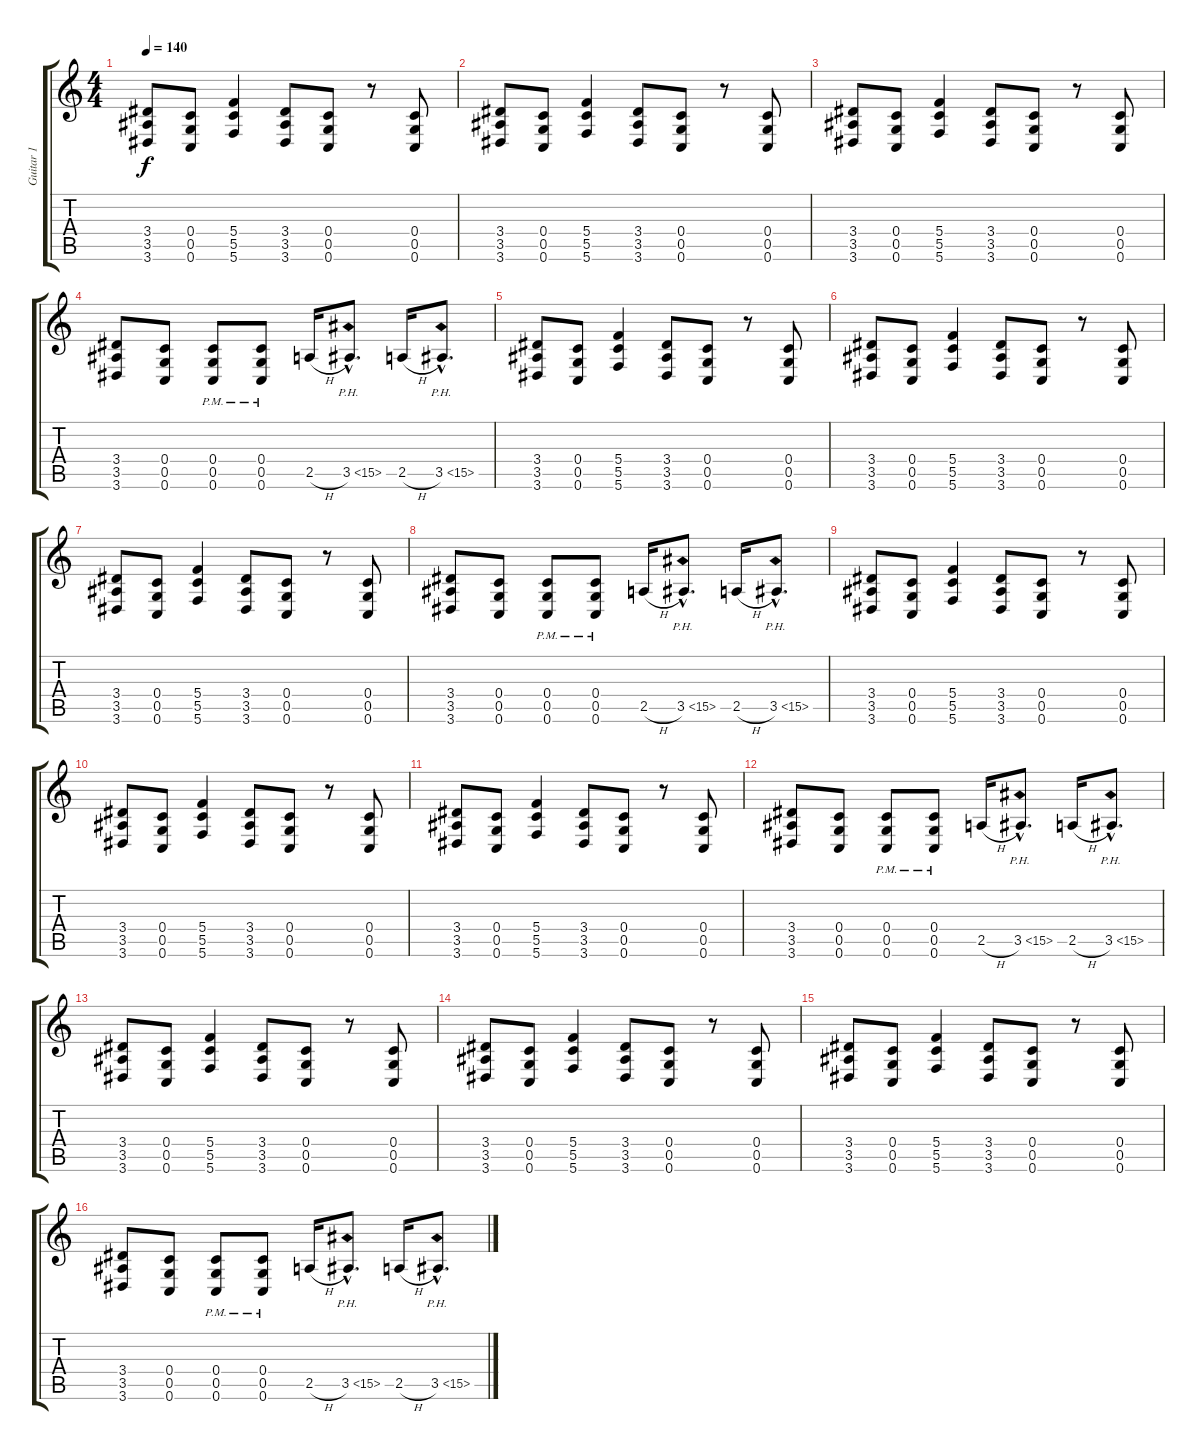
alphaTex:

\track ("Guitar 1" "Guitar 1") {instrument overdrivenguitar}
\staff {score tabs}
\tuning (D4 A3 F3 C3 G2 C2) {hide}
\ts (4 4)
\tempo 140
\clef g2
\ks c
(3.4 3.5 3.6).8{dy f} (0.4 0.5 0.6).8 (5.4 5.5 5.6).4 (3.4 3.5 3.6).8 (0.4 0.5 0.6).8 r.8 (0.4 0.5 0.6).8 |
(3.4 3.5 3.6).8 (0.4 0.5 0.6).8 (5.4 5.5 5.6).4 (3.4 3.5 3.6).8 (0.4 0.5 0.6).8 r.8 (0.4 0.5 0.6).8 |
(3.4 3.5 3.6).8 (0.4 0.5 0.6).8 (5.4 5.5 5.6).4 (3.4 3.5 3.6).8 (0.4 0.5 0.6).8 r.8 (0.4 0.5 0.6).8 |
(3.4 3.5 3.6).8 (0.4 0.5 0.6).8 (0.4{pm} 0.5{pm} 0.6{pm}).8 (0.4{pm} 0.5{pm} 0.6{pm}).8 2.5{h}.16 3.5{ph 12 hac}.8{d} 2.5{h}.16 3.5{ph 12 hac}.8{d} |
(3.4 3.5 3.6).8 (0.4 0.5 0.6).8 (5.4 5.5 5.6).4 (3.4 3.5 3.6).8 (0.4 0.5 0.6).8 r.8 (0.4 0.5 0.6).8 |
(3.4 3.5 3.6).8 (0.4 0.5 0.6).8 (5.4 5.5 5.6).4 (3.4 3.5 3.6).8 (0.4 0.5 0.6).8 r.8 (0.4 0.5 0.6).8 |
(3.4 3.5 3.6).8 (0.4 0.5 0.6).8 (5.4 5.5 5.6).4 (3.4 3.5 3.6).8 (0.4 0.5 0.6).8 r.8 (0.4 0.5 0.6).8 |
(3.4 3.5 3.6).8 (0.4 0.5 0.6).8 (0.4{pm} 0.5{pm} 0.6{pm}).8 (0.4{pm} 0.5{pm} 0.6{pm}).8 2.5{h}.16 3.5{ph 12 hac}.8{d} 2.5{h}.16 3.5{ph 12 hac}.8{d} |
(3.4 3.5 3.6).8 (0.4 0.5 0.6).8 (5.4 5.5 5.6).4 (3.4 3.5 3.6).8 (0.4 0.5 0.6).8 r.8 (0.4 0.5 0.6).8 |
(3.4 3.5 3.6).8 (0.4 0.5 0.6).8 (5.4 5.5 5.6).4 (3.4 3.5 3.6).8 (0.4 0.5 0.6).8 r.8 (0.4 0.5 0.6).8 |
(3.4 3.5 3.6).8 (0.4 0.5 0.6).8 (5.4 5.5 5.6).4 (3.4 3.5 3.6).8 (0.4 0.5 0.6).8 r.8 (0.4 0.5 0.6).8 |
(3.4 3.5 3.6).8 (0.4 0.5 0.6).8 (0.4{pm} 0.5{pm} 0.6{pm}).8 (0.4{pm} 0.5{pm} 0.6{pm}).8 2.5{h}.16 3.5{ph 12 hac}.8{d} 2.5{h}.16 3.5{ph 12 hac}.8{d} |
(3.4 3.5 3.6).8 (0.4 0.5 0.6).8 (5.4 5.5 5.6).4 (3.4 3.5 3.6).8 (0.4 0.5 0.6).8 r.8 (0.4 0.5 0.6).8 |
(3.4 3.5 3.6).8 (0.4 0.5 0.6).8 (5.4 5.5 5.6).4 (3.4 3.5 3.6).8 (0.4 0.5 0.6).8 r.8 (0.4 0.5 0.6).8 |
(3.4 3.5 3.6).8 (0.4 0.5 0.6).8 (5.4 5.5 5.6).4 (3.4 3.5 3.6).8 (0.4 0.5 0.6).8 r.8 (0.4 0.5 0.6).8 |
(3.4 3.5 3.6).8 (0.4 0.5 0.6).8 (0.4{pm} 0.5{pm} 0.6{pm}).8 (0.4{pm} 0.5{pm} 0.6{pm}).8 2.5{h}.16 3.5{ph 12 hac}.8{d} 2.5{h}.16 3.5{ph 12 hac}.8{d}
